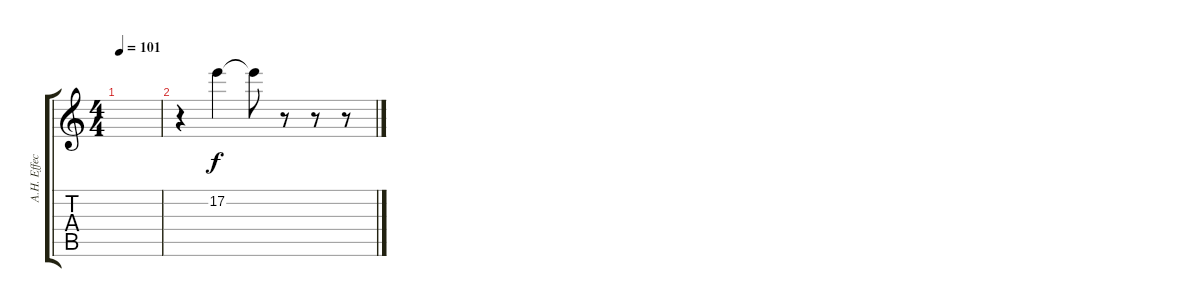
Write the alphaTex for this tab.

\track ("A.H. Effects" "A.H. Effec") {instrument guitarharmonics}
\staff {score tabs}
\tuning (E4 B3 G3 D3 A2 E2) {hide}
\ts (4 4)
\tempo 101
\clef g2
\ks c
|
r.4 17.2.4 17.2{t}.8 r.8 r.8 r.8
